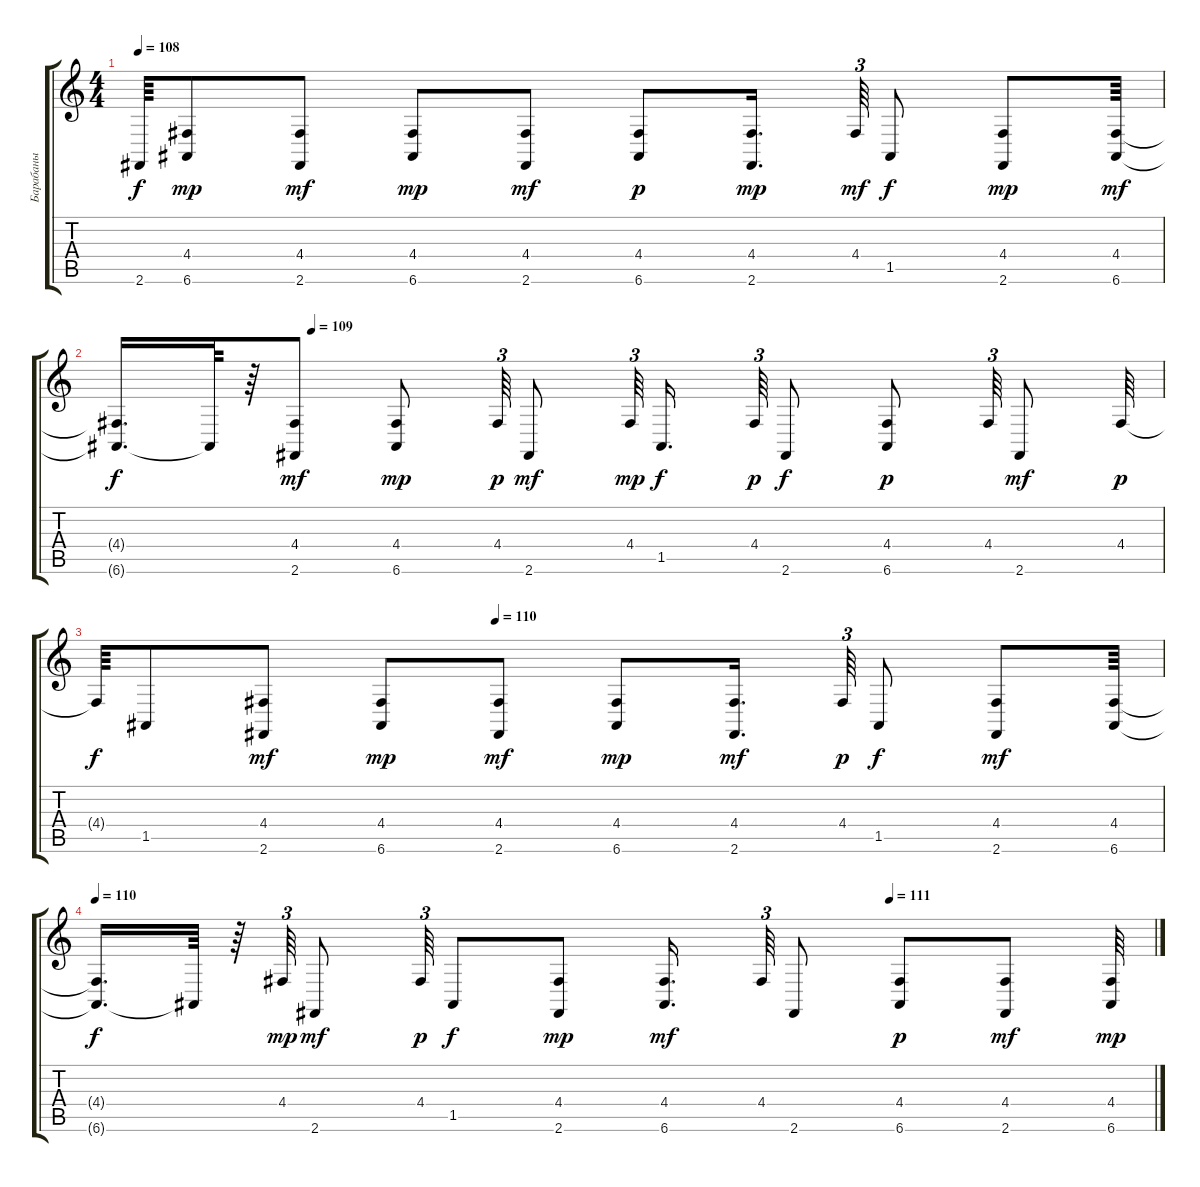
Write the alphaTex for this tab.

\track ("Барабаны" "Барабаны") {instrument drawbarorgan}
\staff {score tabs}
\tuning (E4 B3 G3 D3 A2 E2) {hide}
\ts (4 4)
\tempo 108
\clef g2
\ks c
2.6{t}.64{dy f} (4.4 6.6).8{dy mp} (4.4 2.6).8{dy mf} (4.4 6.6).8{dy mp} (4.4 2.6).8{dy mf} (4.4 6.6).8{dy p} (4.4 2.6).16{d dy mp} 4.4.64{tu (3 2) dy mf} 1.5.8{dy f} (4.4 2.6).8{dy mp} (4.4 6.6).64{dy mf} |
\tempo (109 0.1875)
(4.4{t} 6.6{t}).16{d dy f} 6.6{t}.64 r.64 (4.4 2.6).8{dy mf} (4.4 6.6).8{dy mp} 4.4.64{tu (3 2) dy p} 2.6.8{dy mf} 4.4.64{tu (3 2) dy mp} 1.5.16{d dy f} 4.4.64{tu (3 2) dy p} 2.6.8{dy f} (4.4 6.6).8{dy p} 4.4.64{tu (3 2)} 2.6.8{dy mf} 4.4.64{dy p} |
\tempo (110 0.375)
4.4{t}.64{dy f} 1.5.8 (4.4 2.6).8{dy mf} (4.4 6.6).8{dy mp} (4.4 2.6).8{dy mf} (4.4 6.6).8{dy mp} (4.4 2.6).16{d dy mf} 4.4.64{tu (3 2) dy p} 1.5.8{dy f} (4.4 2.6).8{dy mf} (4.4 6.6).64 |
\tempo 110
\tempo (111 0.75)
(4.4{t} 6.6{t}).16{d dy f} 6.6{t}.64 r.64 4.4.64{tu (3 2) dy mp} 2.6.8{dy mf} 4.4.64{tu (3 2) dy p} 1.5.8{dy f} (4.4 2.6).8{dy mp} (4.4 6.6).16{d dy mf} 4.4.64{tu (3 2)} 2.6.8 (4.4 6.6).8{dy p} (4.4 2.6).8{dy mf} (4.4 6.6).64{dy mp}
